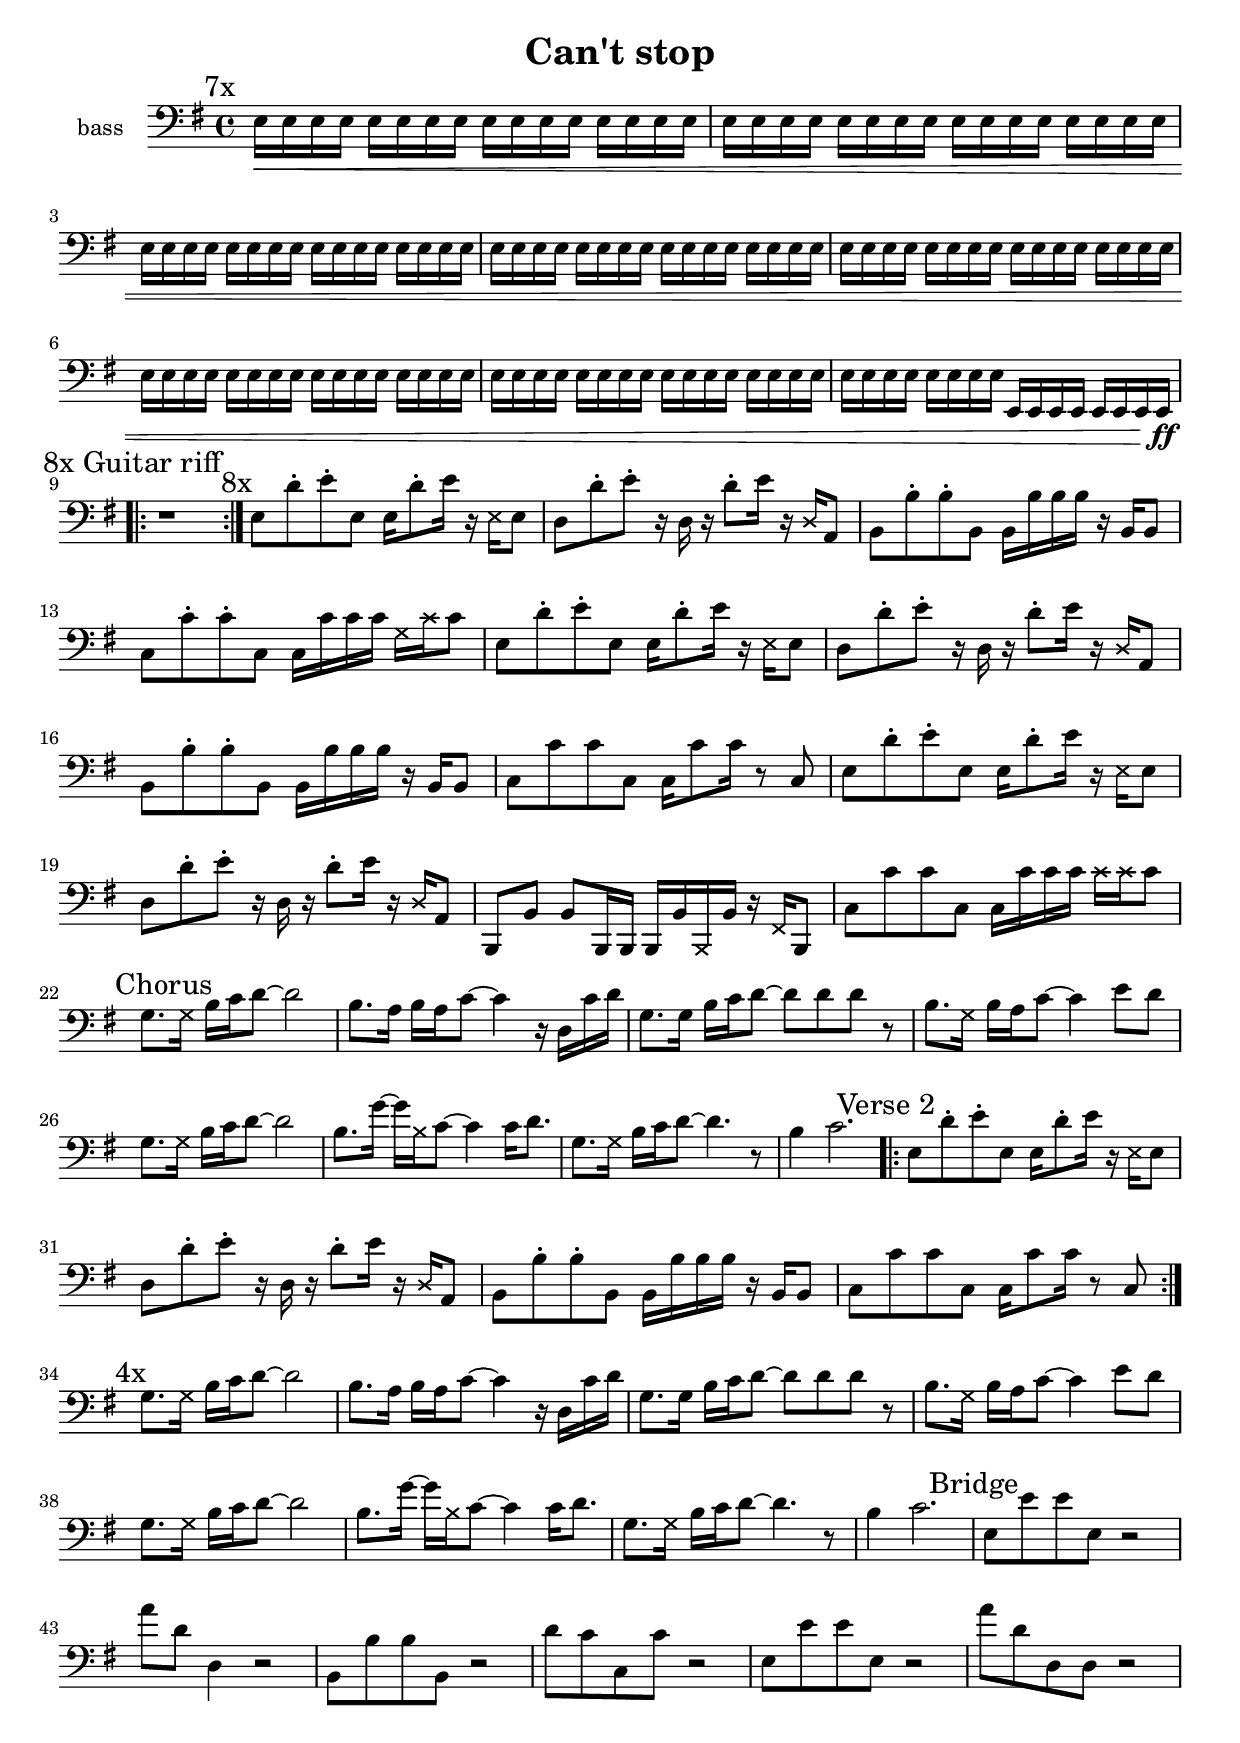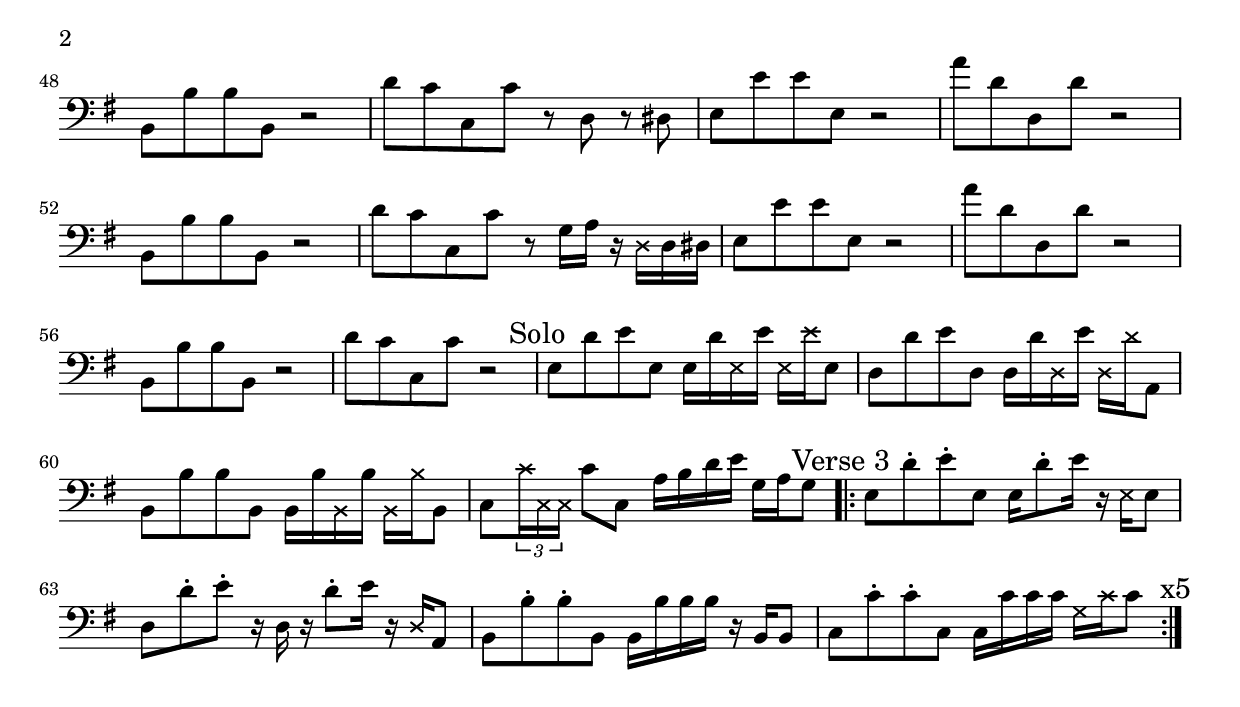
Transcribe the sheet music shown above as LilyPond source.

\version "2.20.0"
\header {
  title = "Can't stop"
  composer = ""
}
\include "articulate.ly"


global = {
  \key g \major
  \time 4/4
}

% BASS
IntroBassLine = \relative c {
  \mark \markup {"7x"}
  \<
  \repeat unfold 7  { e16 e e e e e e e e e e e e e e e}
  {e16 e e e e e e e e, e e e e e e e}
  \ff
}

IntroBassWhileGuitarRiff = \relative c {
  \mark \markup {"8x Guitar riff"} 
  \repeat volta 8 {r1}
\mark \markup {"8x"}   
}

VerseBassCommon = \relative c {
  {e8 d'-. e-. e, e16 d'8-. e16 r16 \deadNote e, e8}
  {d8 d'-. e-. r16 d,16 r16 d'8-. e16 r \deadNote d, a8}
}

VerseBassMeasureThree = \relative c {b8 b'-. b-. b, b16 b' b b r16 b, b8}
VerseBassPatternA = {\VerseBassCommon \VerseBassMeasureThree \relative c {c c'-. c-. c, c16 c' c c \deadNote g \deadNote c c8}}
VerseBassPatternB = {\VerseBassCommon \VerseBassMeasureThree \relative c {c c' c c, c16 c'8 c16 r8 c,}}
VerseBassPatternC = {\VerseBassCommon \relative c {b,8 b' b b,16 b b b' \deadNote b, b' r \deadNote fis b,8} \relative c {c c' c c, c16 c' c c \deadNote c \deadNote c c8}}

VerseBassA = \relative c {
  \mark \markup {"Verse1"} 
  \VerseBassPatternA
  \VerseBassPatternB
  \VerseBassPatternC
}

Chorus = \relative c {
  \mark \markup {"Chorus"} 
  {g'8. \deadNote g16 b c d8~d2} {b8. a16 b a c8~c4 r16 d, c' d} {g,8. g16 b c d8~d d d r} {b8. \deadNote g16 b a c8~c4 e8 d}
  {g,8. \deadNote g16 b c d8~d2} {b8. g'16~g \deadNote b, c8~c4 c16 d8.} {g,8. \deadNote g16 b c d8~d4. r8} {b4 c2.}
}

VerseC = \relative c {
  \mark \markup {"Verse 3"}
  \repeat volta 5 \VerseBassPatternA
  \mark \markup {"x5"} 
}

VerseB = \relative c {
  \mark \markup {"Verse 2"} 
  \repeat volta 4 \VerseBassPatternB
  \mark \markup {"4x"} 
}

BridgeCommonA = \relative c {e8 e' e e, r2 a'8 d,}
BridgeCommonB = \relative c {b8 b' b b, r2 d'8 c c, c'}
Bridge = \relative {
  \mark \markup {"Bridge"} 
  {\BridgeCommonA {d4 r2} \BridgeCommonB {r2}}
  {\BridgeCommonA {d8 d r2} \BridgeCommonB {r8 d r dis}}
  {\BridgeCommonA {d d' r2} \BridgeCommonB {r8 g,16 a r \deadNote d, d dis}}
  {\BridgeCommonA {d8 d' r2} \BridgeCommonB {r2}}
}

BassGuitarSolo = \relative c {
  \mark \markup {"Solo"}
  {e8 d' e e, e16 d' \deadNote e, e' \deadNote e, \deadNote e' e,8}
  {d8 d' e d, d16 d' \deadNote d, e' \deadNote d, \deadNote d' a,8}
  {b8 b' b b, b16 b' \deadNote b, b' \deadNote b, \deadNote b' b,8}
  {c8 \tuplet 3/2 8 {\deadNote c'16 \deadNote c, \deadNote c} c'8 c, a'16 b d e g,a g8}
}

song = {
  <<
    \new Staff \with {
      midiInstrument = "acoustic grand"
      instrumentName = "bass"
    } { 
      \key g \major
      \clef "bass" 
      \IntroBassLine
      \IntroBassWhileGuitarRiff
      \VerseBassA
      \Chorus
      \VerseB
      \Chorus
      \Bridge
      \BassGuitarSolo
      \VerseC
    }
  >>

}

\score {
  \song  
  \layout { }
}
\score {
  \unfoldRepeats \song
  \midi {
    \tempo 4=80
  }
}


